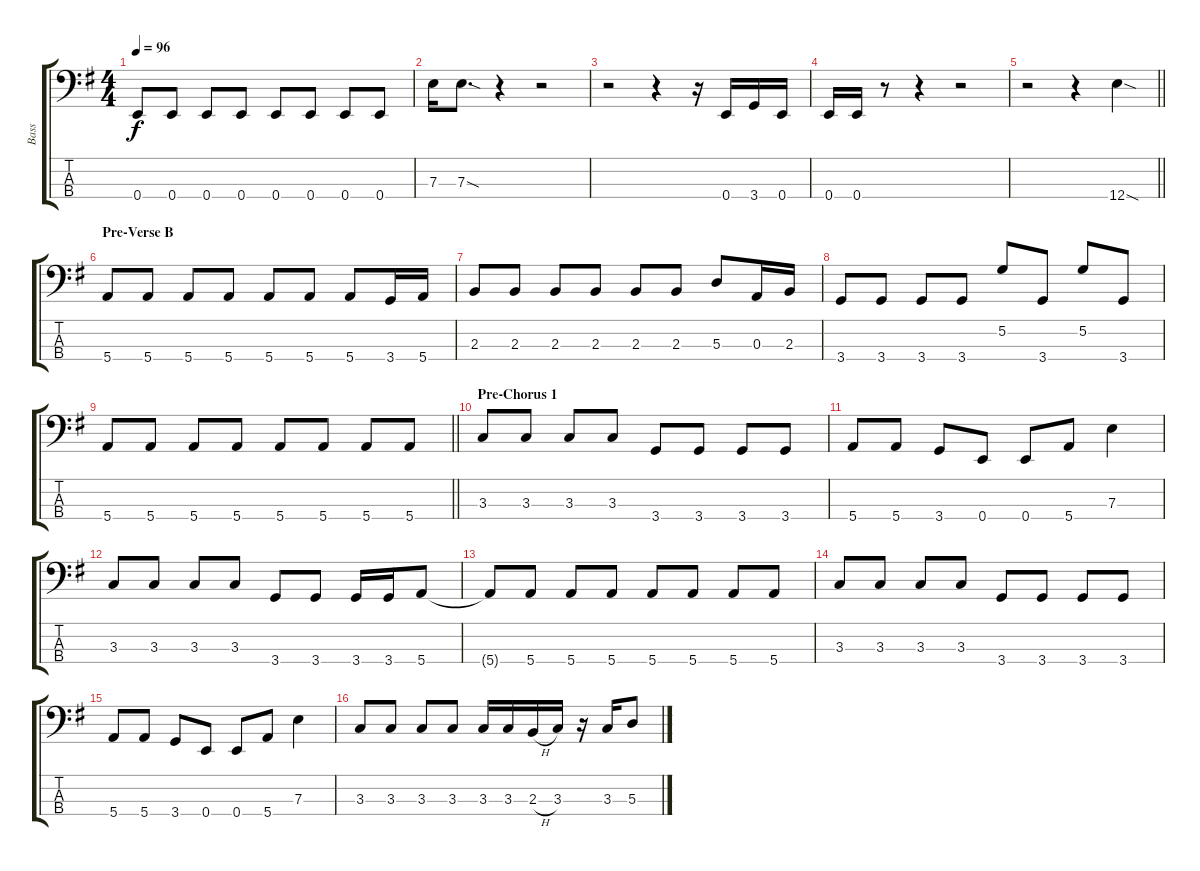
\track ("Bass" "Bass") {instrument electricbassfinger}
\staff {score tabs}
\tuning (G2 D2 A1 E1) {hide}
\ts (4 4)
\tempo 96
\clef f4
\ks g
0.4.8{dy f} 0.4.8 0.4.8 0.4.8 0.4.8 0.4.8 0.4.8 0.4.8 |
7.3.16 7.3{sod}.8{d} r.4 r.2 |
r.2 r.4 r.16 0.4.16 3.4.16 0.4.16 |
0.4.16 0.4.16 r.8 r.4 r.2 |
\barLineRight lightlight
r.2 r.4 12.4{sod}.4 |
\section ("" "Pre-Verse B")
5.4.8 5.4.8 5.4.8 5.4.8 5.4.8 5.4.8 5.4.8 3.4.16 5.4.16 |
2.3.8 2.3.8 2.3.8 2.3.8 2.3.8 2.3.8 5.3.8 0.3.16 2.3.16 |
3.4.8 3.4.8 3.4.8 3.4.8 5.2.8 3.4.8 5.2.8 3.4.8 |
\barLineRight lightlight
5.4.8 5.4.8 5.4.8 5.4.8 5.4.8 5.4.8 5.4.8 5.4.8 |
\section ("" "Pre-Chorus 1")
3.3.8 3.3.8 3.3.8 3.3.8 3.4.8 3.4.8 3.4.8 3.4.8 |
5.4.8 5.4.8 3.4.8 0.4.8 0.4.8 5.4.8 7.3.4 |
3.3.8 3.3.8 3.3.8 3.3.8 3.4.8 3.4.8 3.4.16 3.4.16 5.4.8 |
5.4{t}.8 5.4.8 5.4.8 5.4.8 5.4.8 5.4.8 5.4.8 5.4.8 |
3.3.8 3.3.8 3.3.8 3.3.8 3.4.8 3.4.8 3.4.8 3.4.8 |
5.4.8 5.4.8 3.4.8 0.4.8 0.4.8 5.4.8 7.3.4 |
3.3.8 3.3.8 3.3.8 3.3.8 3.3.16 3.3.16 2.3{h}.16 3.3.16 r.16 3.3.16 5.3.8
